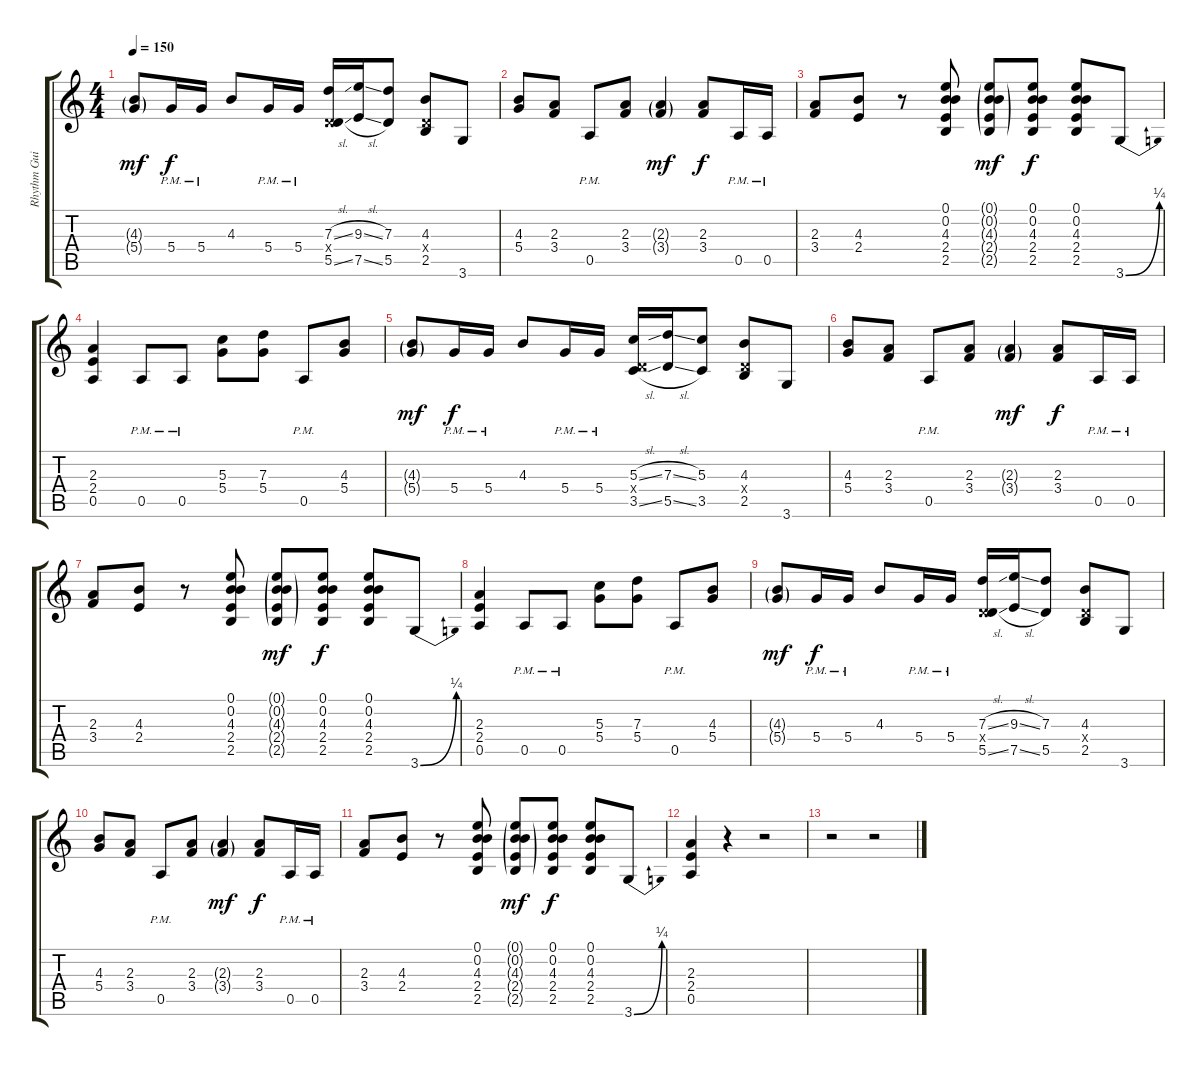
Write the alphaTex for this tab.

\track ("Rhythm Guitar" "Rhythm Gui") {instrument distortionguitar}
\staff {score tabs}
\tuning (E4 B3 G3 D3 A2 E2) {hide}
\ts (4 4)
\tempo 150
\clef g2
\ks c
(4.3{g} 5.4{g}).8{dy mf} 5.4{pm}.16{dy f} 5.4{pm}.16 4.3.8 5.4{pm}.16 5.4{pm}.16 (7.3{sl} 0.4{x} 5.5{sl}).16 (9.3{sl} 7.5{sl}).16 (7.3 5.5).8 (4.3 0.4{x} 2.5).8 3.6.8 |
(4.3 5.4).8 (2.3 3.4).8 0.5{pm}.8 (2.3 3.4).8 (2.3{g} 3.4{g}).4{dy mf} (2.3 3.4).8{dy f} 0.5{pm}.16 0.5{pm}.16 |
(2.3 3.4).8 (4.3 2.4).8 r.8 (0.1 0.2 4.3 2.4 2.5).8 (0.1{g} 0.2{g} 4.3{g} 2.4{g} 2.5{g}).8{dy mf} (0.1 0.2 4.3 2.4 2.5).8{dy f} (0.1 0.2 4.3 2.4 2.5).8 3.6{be (bend 0 0 60 1)}.8 |
(2.3 2.4 0.5).4 0.5{pm}.8 0.5{pm}.8 (5.3 5.4).8 (7.3 5.4).8 0.5{pm}.8 (4.3 5.4).8 |
(4.3{g} 5.4{g}).8{dy mf} 5.4{pm}.16{dy f} 5.4{pm}.16 4.3.8 5.4{pm}.16 5.4{pm}.16 (5.3{sl} 0.4{x} 3.5{sl}).16 (7.3{sl} 5.5{sl}).16 (5.3 3.5).8 (4.3 0.4{x} 2.5).8 3.6.8 |
(4.3 5.4).8 (2.3 3.4).8 0.5{pm}.8 (2.3 3.4).8 (2.3{g} 3.4{g}).4{dy mf} (2.3 3.4).8{dy f} 0.5{pm}.16 0.5{pm}.16 |
(2.3 3.4).8 (4.3 2.4).8 r.8 (0.1 0.2 4.3 2.4 2.5).8 (0.1{g} 0.2{g} 4.3{g} 2.4{g} 2.5{g}).8{dy mf} (0.1 0.2 4.3 2.4 2.5).8{dy f} (0.1 0.2 4.3 2.4 2.5).8 3.6{be (bend 0 0 60 1)}.8 |
(2.3 2.4 0.5).4 0.5{pm}.8 0.5{pm}.8 (5.3 5.4).8 (7.3 5.4).8 0.5{pm}.8 (4.3 5.4).8 |
(4.3{g} 5.4{g}).8{dy mf} 5.4{pm}.16{dy f} 5.4{pm}.16 4.3.8 5.4{pm}.16 5.4{pm}.16 (7.3{sl} 0.4{x} 5.5{sl}).16 (9.3{sl} 7.5{sl}).16 (7.3 5.5).8 (4.3 0.4{x} 2.5).8 3.6.8 |
(4.3 5.4).8 (2.3 3.4).8 0.5{pm}.8 (2.3 3.4).8 (2.3{g} 3.4{g}).4{dy mf} (2.3 3.4).8{dy f} 0.5{pm}.16 0.5{pm}.16 |
(2.3 3.4).8 (4.3 2.4).8 r.8 (0.1 0.2 4.3 2.4 2.5).8 (0.1{g} 0.2{g} 4.3{g} 2.4{g} 2.5{g}).8{dy mf} (0.1 0.2 4.3 2.4 2.5).8{dy f} (0.1 0.2 4.3 2.4 2.5).8 3.6{be (bend 0 0 60 1)}.8 |
(2.3 2.4 0.5).4 r.4 r.2 |
r.2 r.2
